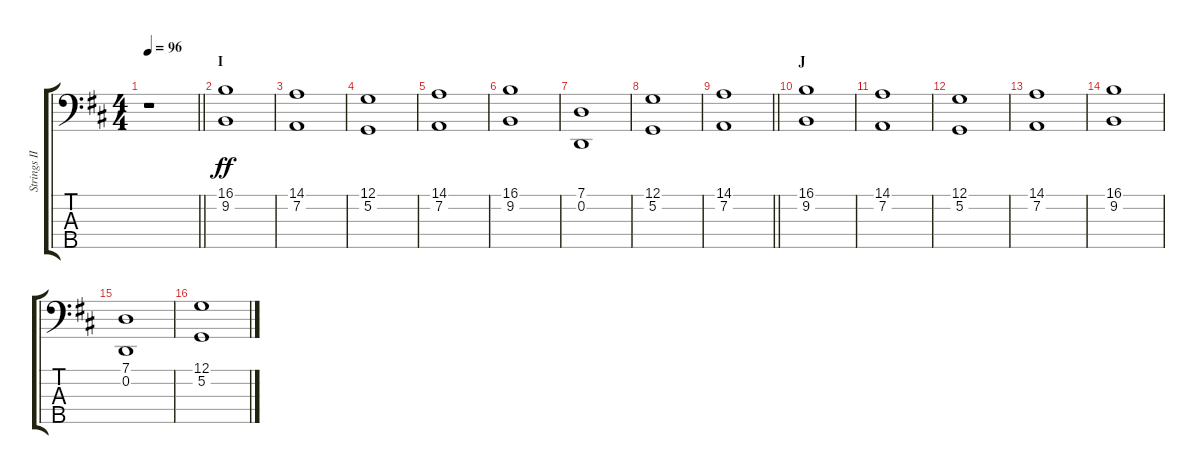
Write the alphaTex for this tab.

\track ("Strings II" "Strings II") {instrument stringensemble1}
\staff {score tabs}
\tuning (G2 D2 A1 E1 B0) {hide}
\ts (4 4)
\tempo 96
\clef f4
\barLineRight lightlight
\ks d
r.1{dy ff} |
\section ("" "I")
(16.1 9.2).1 |
(14.1 7.2).1 |
(12.1 5.2).1 |
(14.1 7.2).1 |
(16.1 9.2).1 |
(7.1 0.2).1 |
(12.1 5.2).1 |
\barLineRight lightlight
(14.1 7.2).1 |
\section ("" "J")
(16.1 9.2).1 |
(14.1 7.2).1 |
(12.1 5.2).1 |
(14.1 7.2).1 |
(16.1 9.2).1 |
(7.1 0.2).1 |
(12.1 5.2).1
